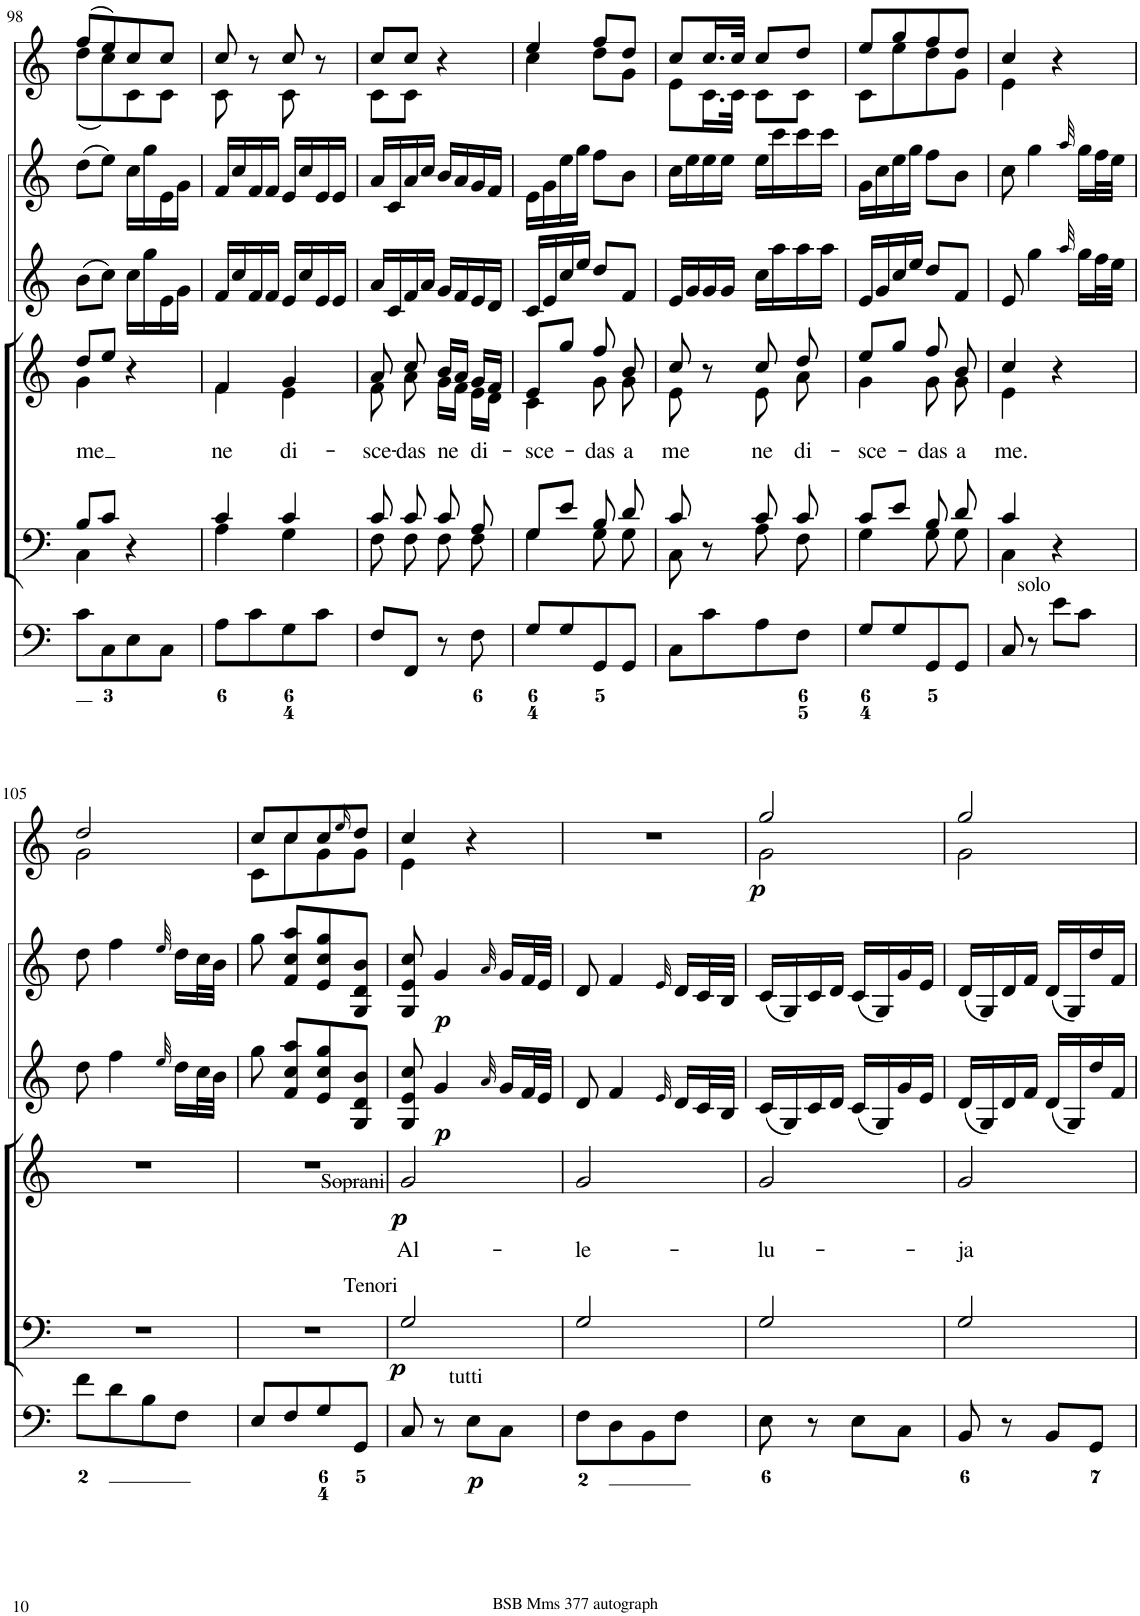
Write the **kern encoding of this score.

**kern	**dynam	**kern	**dynam	**kern	**text	**dynam	**kern	**dynam	**kern	**dynam	**kern	**dynam
*part6	*part6	*part5	*part5	*part4	*part4	*part4	*part3	*part3	*part2	*part2	*part1	*part1
*staff6	*staff6	*staff5	*staff5	*staff4	*staff4	*staff4	*staff3	*staff3	*staff2	*staff2	*staff1	*staff1
*I"Organ	*	*I"Voice	*	*I"Voice	*	*	*I"Violin	*	*I"Violini	*	*I"Clarini in C	*
*	*	*	*	*	*	*	*I'Vln	*	*I'Vln	*	*	*
!!LO:PB:g=z
*clefF4	*	*clefF4	*	*clefG2	*	*	*clefG2	*	*clefG2	*	*clefG2	*
*k[]	*	*k[]	*	*k[]	*	*	*k[]	*	*k[]	*	*k[]	*
*M2/4	*	*M2/4	*	*M2/4	*	*	*M2/4	*	*M2/4	*	*M2/4	*
=98	=98	=98	=98	=98	=98	=98	=98	=98	=98	=98	=98	=98
*	*	*^	*	*	*	*	*	*	*	*	*	*
!	!	!	!	!	!	!LO:LY:b	!	!	!	!	!	!	!
*	*	*	*	*	*^	*	*	*	*	*	*	*^	*
8c\L	.	8B/L	4C\	.	8dd/L	4g\	me	.	(8b\L	.	(8dd\L	.	(8ff/L	(8dd\L	.
8C\	.	8c/J	.	.	8ee/J	.	.	.	8cc\J)	.	8ee\J)	.	8ee/)	8cc\)	.
8E\	.	4r	4ryy	.	4r	4ryy	.	.	16cc\LL	.	16cc\LL	.	8cc/	8c\	.
.	.	.	.	.	.	.	.	.	16gg\	.	16gg\	.	.	.	.
8C\J	.	.	.	.	.	.	.	.	16e\	.	16e\	.	8cc/J	8c\J	.
.	.	.	.	.	.	.	.	.	16g\JJ	.	16g\JJ	.	.	.	.
=99	=99	=99	=99	=99	=99	=99	=99	=99	=99	=99	=99	=99	=99	=99	=99
!	!	!	!	!	!	!	!LO:LY:b	!	!	!	!	!	!	!	!
8A\L	.	4c/	4A\	.	4f/	4f\	ne	.	16f/LL	.	16f/LL	.	8cc/	8c\	.
.	.	.	.	.	.	.	.	.	16cc/	.	16cc/	.	.	.	.
8c\	.	.	.	.	.	.	.	.	16f/	.	16f/	.	8r	8ryy	.
.	.	.	.	.	.	.	.	.	16f/JJ	.	16f/JJ	.	.	.	.
!	!	!	!	!	!	!	!LO:LY:b	!	!	!	!	!	!	!	!
8G\	.	4c/	4G\	.	4g/	4e\	di-	.	16e/LL	.	16e/LL	.	8cc/	8c\	.
.	.	.	.	.	.	.	.	.	16cc/	.	16cc/	.	.	.	.
8c\J	.	.	.	.	.	.	.	.	16e/	.	16e/	.	8r	8ryy	.
.	.	.	.	.	.	.	.	.	16e/JJ	.	16e/JJ	.	.	.	.
=100	=100	=100	=100	=100	=100	=100	=100	=100	=100	=100	=100	=100	=100	=100	=100
!	!	!	!	!	!	!	!LO:LY:b	!	!	!	!	!	!	!	!
8F/L	.	8c/	8F\	.	8a/	8f\	-sce-	.	16a/LL	.	16a/LL	.	8cc/L	8c\L	.
.	.	.	.	.	.	.	.	.	16c/	.	16c/	.	.	.	.
!	!	!	!	!	!	!	!LO:LY:b	!	!	!	!	!	!	!	!
8FF/J	.	8c/	8F\	.	8cc/	8a\	-das	.	16f/	.	16a/	.	8cc/J	8c\J	.
.	.	.	.	.	.	.	.	.	16a/JJ	.	16cc/JJ	.	.	.	.
!	!	!	!	!	!	!	!LO:LY:b	!	!	!	!	!	!	!	!
8r	.	8c/	8F\	.	16b/LL	16g\LL	ne	.	16g/LL	.	16b/LL	.	4r	4ryy	.
.	.	.	.	.	16a/JJ	16f\JJ	.	.	16f/	.	16a/	.	.	.	.
!	!	!	!	!	!	!	!LO:LY:b	!	!	!	!	!	!	!	!
8F\	.	8A/	8F\	.	16g/LL	16e\LL	di-	.	16e/	.	16g/	.	.	.	.
.	.	.	.	.	16f/JJ	16d\JJ	.	.	16d/JJ	.	16f/JJ	.	.	.	.
=101	=101	=101	=101	=101	=101	=101	=101	=101	=101	=101	=101	=101	=101	=101	=101
!	!	!	!	!	!	!	!LO:LY:b	!	!	!	!	!	!	!	!
8G/L	.	8G/L	4G\	.	8e/L	4c\	-sce-	.	16c/LL	.	16e\LL	.	4ee/	4cc\	.
.	.	.	.	.	.	.	.	.	16e/	.	16g\	.	.	.	.
8G/	.	8e/J	.	.	8gg/J	.	.	.	16cc/	.	16ee\	.	.	.	.
.	.	.	.	.	.	.	.	.	16ee/JJ	.	16gg\JJ	.	.	.	.
!	!	!	!	!	!	!	!LO:LY:b	!	!	!	!	!	!	!	!
8GG/	.	8B/	8G\	.	8ff/	8g\	-das	.	8dd/L	.	8ff\L	.	8ff/L	8dd\L	.
!	!	!	!	!	!	!	!LO:LY:b	!	!	!	!	!	!	!	!
8GG/J	.	8d/	8G\	.	8b/	8g\	a	.	8f/J	.	8b\J	.	8dd/J	8g\J	.
=102	=102	=102	=102	=102	=102	=102	=102	=102	=102	=102	=102	=102	=102	=102	=102
!	!	!	!	!	!	!	!LO:LY:b	!	!	!	!	!	!	!	!
8C\L	.	8c/	8C\	.	8cc/	8e\	me	.	16e/LL	.	16cc\LL	.	8cc/L	8e\L	.
.	.	.	.	.	.	.	.	.	16g/	.	16ee\	.	.	.	.
8c\	.	8r	8ryy	.	8r	8ryy	.	.	16g/	.	16ee\	.	16.cc/L	16.c\L	.
.	.	.	.	.	.	.	.	.	16g/JJ	.	16ee\JJ	.	.	.	.
.	.	.	.	.	.	.	.	.	.	.	.	.	32cc/JJk	32c\JJk	.
!	!	!	!	!	!	!	!LO:LY:b	!	!	!	!	!	!	!	!
8A\	.	8c/	8A\	.	8cc/	8e\	ne	.	16cc\LL	.	16ee\LL	.	8cc/L	8c\L	.
.	.	.	.	.	.	.	.	.	16aa\	.	16ccc\	.	.	.	.
!	!	!	!	!	!	!	!LO:LY:b	!	!	!	!	!	!	!	!
8F\J	.	8c/	8F\	.	8dd/	8a\	di-	.	16aa\	.	16ccc\	.	8dd/J	8c\J	.
.	.	.	.	.	.	.	.	.	16aa\JJ	.	16ccc\JJ	.	.	.	.
=103	=103	=103	=103	=103	=103	=103	=103	=103	=103	=103	=103	=103	=103	=103	=103
!	!	!	!	!	!	!	!LO:LY:b	!	!	!	!	!	!	!	!
8G/L	.	8c/L	4G\	.	8ee/L	4g\	-sce-	.	16e/LL	.	16g\LL	.	8ee/L	8c\L	.
.	.	.	.	.	.	.	.	.	16g/	.	16cc\	.	.	.	.
8G/	.	8e/J	.	.	8gg/J	.	.	.	16cc/	.	16ee\	.	8gg/	8ee\	.
.	.	.	.	.	.	.	.	.	16ee/JJ	.	16gg\JJ	.	.	.	.
!	!	!	!	!	!	!	!LO:LY:b	!	!	!	!	!	!	!	!
8GG/	.	8B/	8G\	.	8ff/	8g\	-das	.	8dd/L	.	8ff\L	.	8ff/	8dd\	.
!	!	!	!	!	!	!	!LO:LY:b	!	!	!	!	!	!	!	!
8GG/J	.	8d/	8G\	.	8b/	8g\	a	.	8f/J	.	8b\J	.	8dd/J	8g\J	.
=104	=104	=104	=104	=104	=104	=104	=104	=104	=104	=104	=104	=104	=104	=104	=104
!	!	!	!	!	!	!	!LO:LY:b	!	!	!	!	!	!	!	!
8C/	.	4c/	4C\	.	4cc/	4e\	me.	.	8e/	.	8cc\	.	4cc/	4e\	.
8r	.	.	.	.	.	.	.	.	4gg\	.	4gg\	.	.	.	.
!LO:TX:a:t=solo	!	!	!	!	!	!	!	!	!	!	!	!	!	!	!
8e\L	.	4r	4ryy	.	4r	4ryy	.	.	.	.	.	.	4r	4ryy	.
.	.	.	.	.	.	.	.	.	32qaa/	.	32qaa/	.	.	.	.
8c\J	.	.	.	.	.	.	.	.	16gg\LL	.	16gg\LL	.	.	.	.
.	.	.	.	.	.	.	.	.	32ff\L	.	32ff\L	.	.	.	.
.	.	.	.	.	.	.	.	.	32ee\JJJ	.	32ee\JJJ	.	.	.	.
*	*	*v	*v	*	*	*	*	*	*	*	*	*	*	*	*
*	*	*	*	*v	*v	*	*	*	*	*	*	*	*	*
!!LO:LB:g=z	!!
=105	=105	=105	=105	=105	=105	=105	=105	=105	=105	=105	=105	=105	=105
8f\L	.	2r	.	2r	.	.	8dd\	.	8dd\	.	2dd/	2g\	.
8d\	.	.	.	.	.	.	4ff\	.	4ff\	.	.	.	.
8B\	.	.	.	.	.	.	.	.	.	.	.	.	.
.	.	.	.	.	.	.	32qee/	.	32qee/	.	.	.	.
8F\J	.	.	.	.	.	.	16dd\LL	.	16dd\LL	.	.	.	.
.	.	.	.	.	.	.	32cc\L	.	32cc\L	.	.	.	.
.	.	.	.	.	.	.	32b\JJJ	.	32b\JJJ	.	.	.	.
=106	=106	=106	=106	=106	=106	=106	=106	=106	=106	=106	=106	=106	=106
8E/L	.	2r	.	2r	.	.	8gg\	.	8gg\	.	8cc/L	8c\L	.
8F/	.	.	.	.	.	.	8f/ 8cc/ 8aa/L	.	8f/ 8cc/ 8aa/L	.	8cc/	8cc\	.
8G/	.	.	.	.	.	.	8e/ 8cc/ 8gg/	.	8e/ 8cc/ 8gg/	.	8cc/	8g\	.
.	.	.	.	.	.	.	.	.	.	.	16qee/	.	.
8GG/J	.	.	.	.	.	.	8G/ 8d/ 8b/J	.	8G/ 8d/ 8b/J	.	8dd/J	8g\J	.
=107	=107	=107	=107	=107	=107	=107	=107	=107	=107	=107	=107	=107	=107
!	!	!	!	!LO:TX:a:t=Soprani	!	!	!	!	!	!	!	!	!
!	!	!LO:TX:a:t=Tenori	!	!	!	!	!	!	!	!	!	!	!
!	!	!	!LO:DY:b	!	!LO:LY:b	!LO:DY:b	!	!	!	!	!	!	!
8C/	.	2G/	p	2g/	Al-	p	8G/ 8e/ 8cc/	.	8G/ 8e/ 8cc/	.	4cc/	4e\	.
!	!	!	!	!	!	!	!	!LO:DY:b	!	!LO:DY:b	!	!	!
8r	.	.	.	.	.	.	4g/	p	4g/	p	.	.	.
!LO:TX:a:t=tutti	!	!	!	!	!	!	!	!	!	!	!	!	!
!	!LO:DY:b	!	!	!	!	!	!	!	!	!	!	!	!
8E\L	p	.	.	.	.	.	.	.	.	.	4r	4ryy	.
.	.	.	.	.	.	.	32qa/	.	32qa/	.	.	.	.
8C\J	.	.	.	.	.	.	16g/LL	.	16g/LL	.	.	.	.
.	.	.	.	.	.	.	32f/L	.	32f/L	.	.	.	.
.	.	.	.	.	.	.	32e/JJJ	.	32e/JJJ	.	.	.	.
*	*	*	*	*	*	*	*	*	*	*	*v	*v	*
=108	=108	=108	=108	=108	=108	=108	=108	=108	=108	=108	=108	=108
!	!	!	!	!	!LO:LY:b	!	!	!	!	!	!	!
8F\L	.	2G/	.	2g/	-le-	.	8d/	.	8d/	.	2r	.
8D\	.	.	.	.	.	.	4f/	.	4f/	.	.	.
8BB\	.	.	.	.	.	.	.	.	.	.	.	.
.	.	.	.	.	.	.	32qe/	.	32qe/	.	.	.
8F\J	.	.	.	.	.	.	16d/LL	.	16d/LL	.	.	.
.	.	.	.	.	.	.	32c/L	.	32c/L	.	.	.
.	.	.	.	.	.	.	32B/JJJ	.	32B/JJJ	.	.	.
=109	=109	=109	=109	=109	=109	=109	=109	=109	=109	=109	=109	=109
!	!	!	!	!	!LO:LY:b	!	!	!	!	!	!	!LO:DY:b
*	*	*	*	*	*	*	*	*	*	*	*^	*
8E\	.	2G/	.	2g/	-lu-	.	(16c/LL	.	(16c/LL	.	2gg/	2g\	p
.	.	.	.	.	.	.	16G/)	.	16G/)	.	.	.	.
8r	.	.	.	.	.	.	16c/	.	16c/	.	.	.	.
.	.	.	.	.	.	.	16d/JJ	.	16d/JJ	.	.	.	.
8E\L	.	.	.	.	.	.	(16c/LL	.	(16c/LL	.	.	.	.
.	.	.	.	.	.	.	16G/)	.	16G/)	.	.	.	.
8C\J	.	.	.	.	.	.	16g/	.	16g/	.	.	.	.
.	.	.	.	.	.	.	16e/JJ	.	16e/JJ	.	.	.	.
=110	=110	=110	=110	=110	=110	=110	=110	=110	=110	=110	=110	=110	=110
!	!	!	!	!	!LO:LY:b	!	!	!	!	!	!	!	!
8BB/	.	2G/	.	2g/	-ja	.	(16d/LL	.	(16d/LL	.	2gg/	2g\	.
.	.	.	.	.	.	.	16G/)	.	16G/)	.	.	.	.
8r	.	.	.	.	.	.	16d/	.	16d/	.	.	.	.
.	.	.	.	.	.	.	16f/JJ	.	16f/JJ	.	.	.	.
8BB/L	.	.	.	.	.	.	(16d/LL	.	(16d/LL	.	.	.	.
.	.	.	.	.	.	.	16G/)	.	16G/)	.	.	.	.
8GG/J	.	.	.	.	.	.	16dd/	.	16dd/	.	.	.	.
.	.	.	.	.	.	.	16f/JJ	.	16f/JJ	.	.	.	.
*	*	*	*	*	*	*	*	*	*	*	*v	*v	*
=	=	=	=	=	=	=	=	=	=	=	=	=
*-	*-	*-	*-	*-	*-	*-	*-	*-	*-	*-	*-	*-
